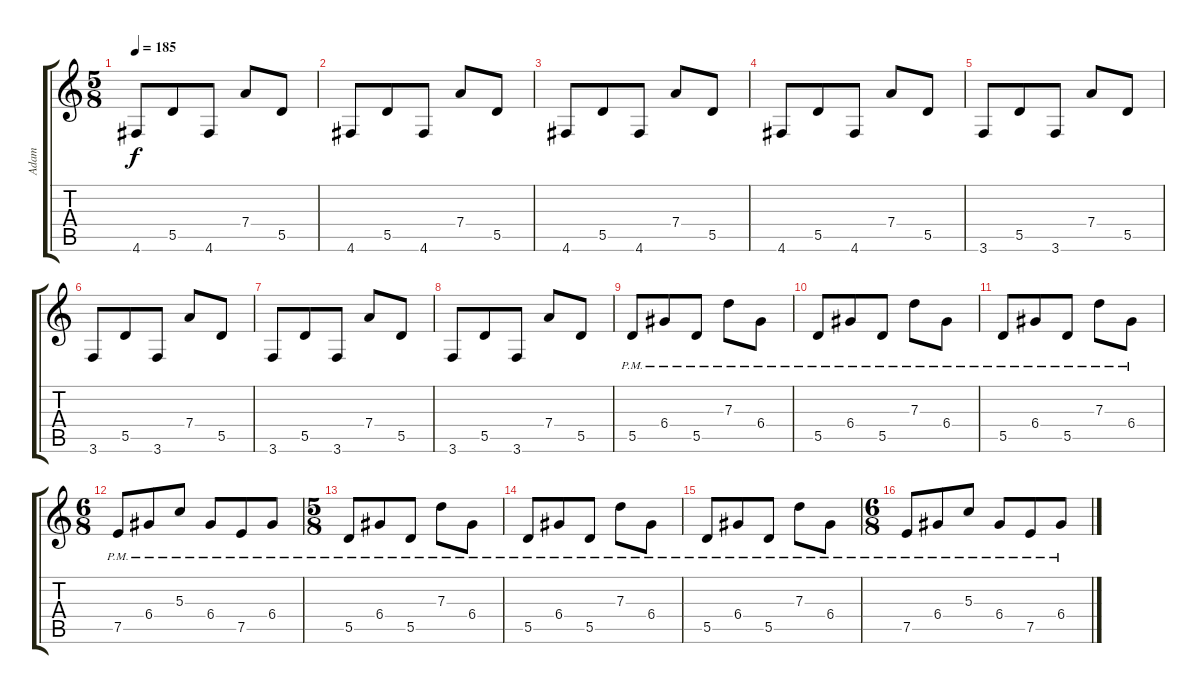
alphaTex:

\track ("Adam" "Adam") {instrument electricguitarjazz}
\staff {score tabs}
\tuning (E4 B3 G3 D3 A2 D2) {hide}
\ts (5 8)
\tempo 185
\clef g2
\ks c
4.6.8{dy f} 5.5.8 4.6.8 7.4.8 5.5.8 |
4.6.8 5.5.8 4.6.8 7.4.8 5.5.8 |
4.6.8 5.5.8 4.6.8 7.4.8 5.5.8 |
4.6.8 5.5.8 4.6.8 7.4.8 5.5.8 |
3.6.8 5.5.8 3.6.8 7.4.8 5.5.8 |
3.6.8 5.5.8 3.6.8 7.4.8 5.5.8 |
3.6.8 5.5.8 3.6.8 7.4.8 5.5.8 |
3.6.8 5.5.8 3.6.8 7.4.8 5.5.8 |
5.5{pm}.8 6.4{pm}.8 5.5{pm}.8 7.3{pm}.8 6.4{pm}.8 |
5.5{pm}.8 6.4{pm}.8 5.5{pm}.8 7.3{pm}.8 6.4{pm}.8 |
5.5{pm}.8 6.4{pm}.8 5.5{pm}.8 7.3{pm}.8 6.4{pm}.8 |
\ts (6 8)
7.5{pm}.8 6.4{pm}.8 5.3{pm}.8 6.4{pm}.8 7.5{pm}.8 6.4{pm}.8 |
\ts (5 8)
5.5{pm}.8 6.4{pm}.8 5.5{pm}.8 7.3{pm}.8 6.4{pm}.8 |
5.5{pm}.8 6.4{pm}.8 5.5{pm}.8 7.3{pm}.8 6.4{pm}.8 |
5.5{pm}.8 6.4{pm}.8 5.5{pm}.8 7.3{pm}.8 6.4{pm}.8 |
\ts (6 8)
7.5{pm}.8 6.4{pm}.8 5.3{pm}.8 6.4{pm}.8 7.5{pm}.8 6.4{pm}.8
